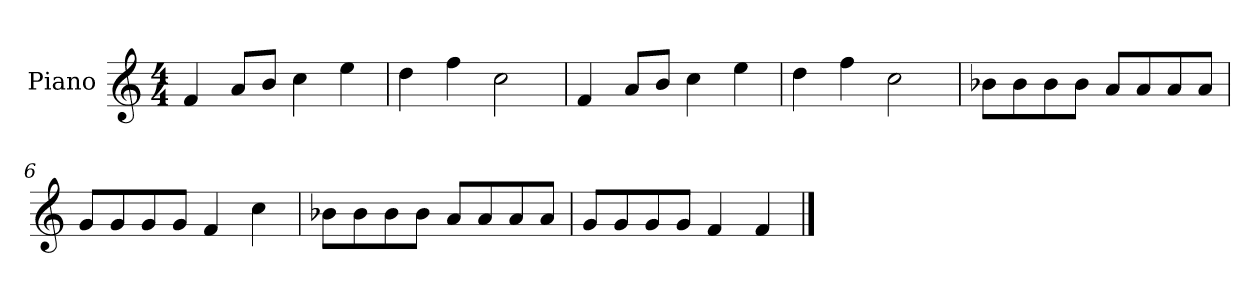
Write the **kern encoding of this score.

**kern
*part1
*staff1
*I"Piano
*I'P-no
*clefG2
*k[]
*M4/4
*MM90
=1
4f/
8a/L
8b/J
4cc\
4ee\
=2
4dd\
4ff\
2cc\
=3
4f/
8a/L
8b/J
4cc\
4ee\
=4
4dd\
4ff\
2cc\
=5
8b-X\L
8b-\
8b-\
8b-\J
8a/L
8a/
8a/
8a/J
=6
8g/L
8g/
8g/
8g/J
4f/
4cc\
=7
8b-X\L
8b-\
8b-\
8b-\J
8a/L
8a/
8a/
8a/J
!!LO:LB:g=z
=8
8g/L
8g/
8g/
8g/J
4f/
4f/
==
*-
